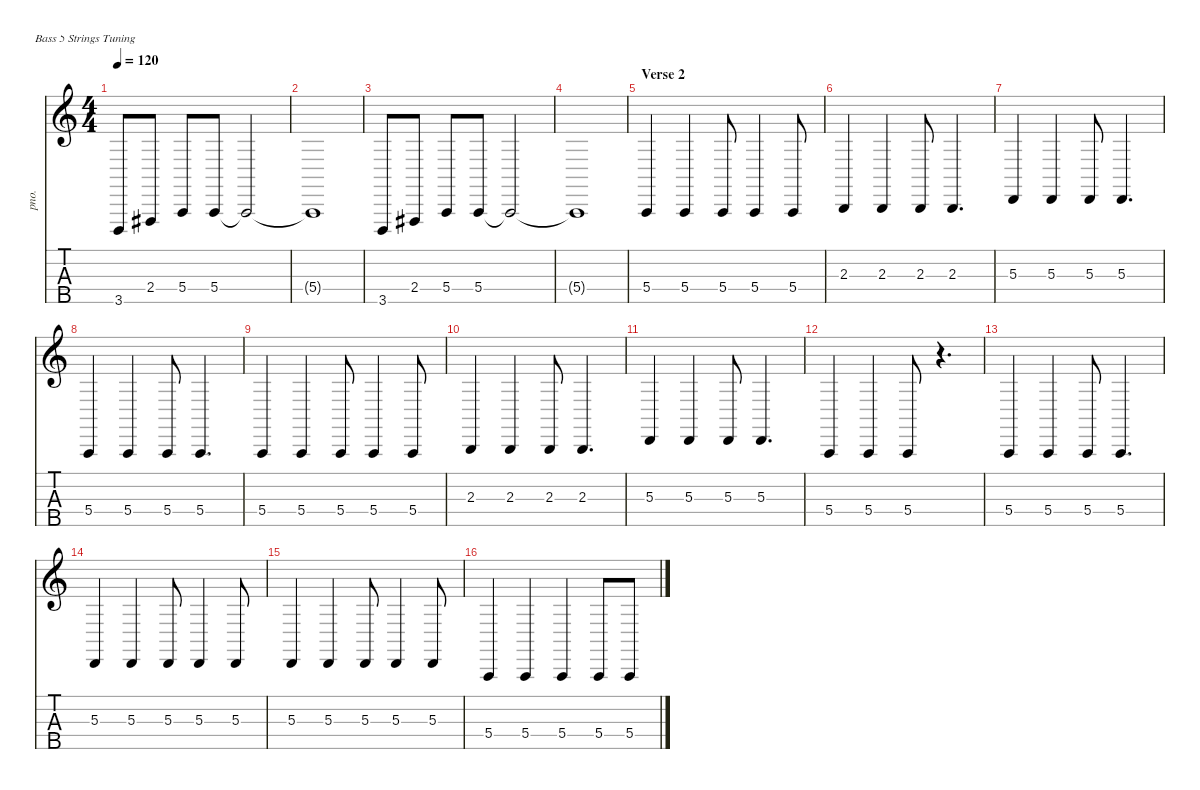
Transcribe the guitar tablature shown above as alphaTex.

\defaultSystemsLayout 4
\hideDynamics
\bracketExtendMode nobrackets
\otherSystemsTrackNameOrientation horizontal
\track ("Piano Bass" "pno.") {instrument brightacousticpiano}
\staff {score tabs}
\tuning (G2 D2 A1 E1 B0)
\ts (4 4)
\tempo 120
\clef g2
\ks c
3.5.8{dy ff} 2.4{acc #}.8 5.4.8{dy f} 5.4.8 5.4{t}.2 |
5.4{t}.1 |
3.5.8{dy ff} 2.4{acc #}.8 5.4.8{dy f} 5.4.8 5.4{t}.2 |
5.4{t}.1 |
\section ("" "Verse 2")
5.4.4{dy ff} 5.4.4 5.4.8 5.4.4 5.4.8 |
2.3.4 2.3.4 2.3.8 2.3.4{d} |
5.3.4 5.3.4 5.3.8 5.3.4{d} |
5.4.4 5.4.4 5.4.8 5.4.4{d} |
5.4.4 5.4.4 5.4.8 5.4.4 5.4.8 |
2.3.4 2.3.4 2.3.8 2.3.4{d} |
5.3.4 5.3.4 5.3.8 5.3.4{d} |
5.4.4 5.4.4 5.4.8 r.4{d} |
5.4.4 5.4.4 5.4.8 5.4.4{d} |
5.3.4 5.3.4 5.3.8 5.3.4 5.3.8 |
5.3.4 5.3.4 5.3.8 5.3.4 5.3.8 |
5.4.4 5.4.4 5.4.4 5.4.8 5.4.8
